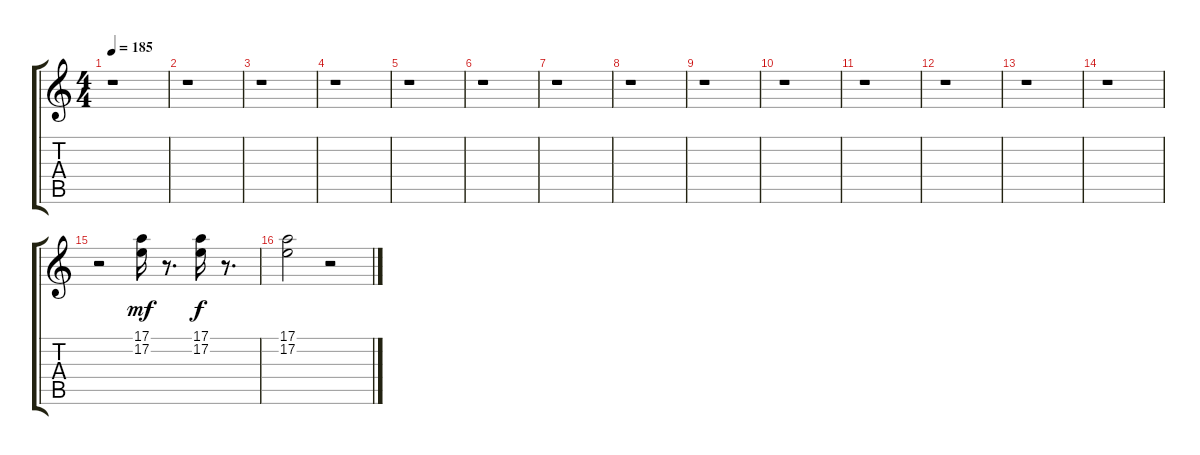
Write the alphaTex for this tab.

\track "" {instrument lead2sawtooth}
\staff {score tabs}
\tuning (E4 B3 G3 D3 A2 E2) {hide}
\ts (4 4)
\tempo 185
\clef g2
\ks c
r.1{dy mf} |
r.1 |
r.1 |
r.1 |
r.1 |
r.1 |
r.1 |
r.1 |
r.1 |
r.1 |
r.1 |
r.1 |
r.1 |
r.1 |
r.2 (17.1 17.2).16 r.8{d} (17.1 17.2).16{dy f} r.8{d} |
(17.1 17.2).2 r.2
